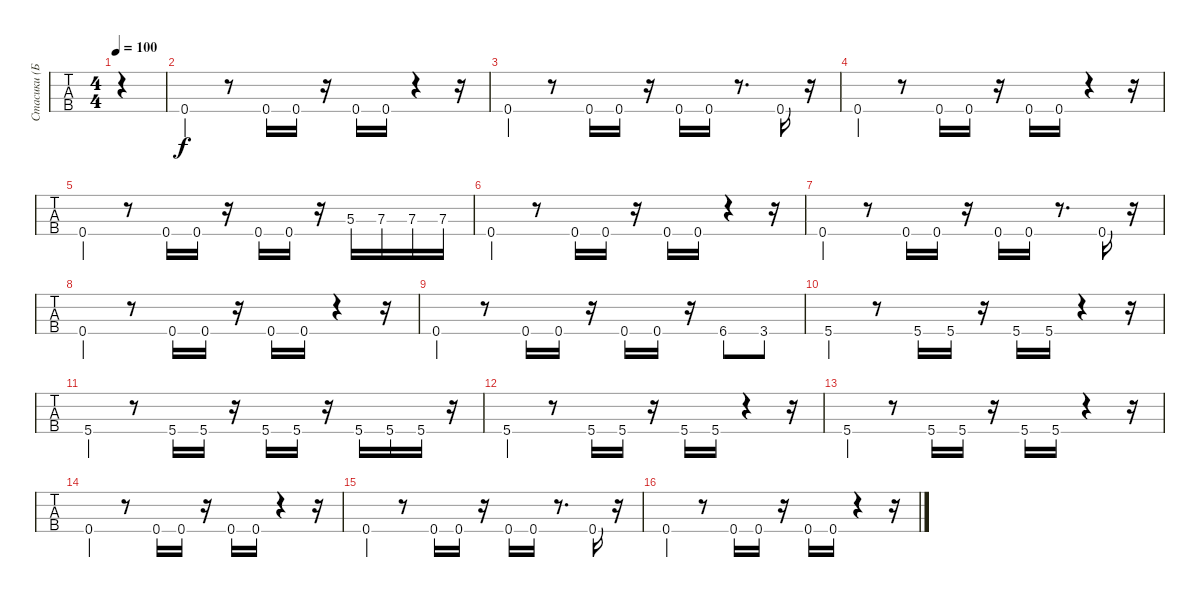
\track ("Стасики (Бас)" "Стасики (Б") {instrument electricbassfinger}
\staff {tabs}
\tuning (G2 D2 A1 E1) {hide}
\ts (4 4)
\tempo 100
\clef f4
\ks c
|
0.4.4 r.8 0.4.16 0.4.16 r.16 0.4.16 0.4.16 r.4 r.16 |
0.4.4 r.8 0.4.16 0.4.16 r.16 0.4.16 0.4.16 r.8{d} 0.4.16 r.16 |
0.4.4 r.8 0.4.16 0.4.16 r.16 0.4.16 0.4.16 r.4 r.16 |
0.4.4 r.8 0.4.16 0.4.16 r.16 0.4.16 0.4.16 r.16 5.3.16 7.3.16 7.3.16 7.3.16 |
0.4.4 r.8 0.4.16 0.4.16 r.16 0.4.16 0.4.16 r.4 r.16 |
0.4.4 r.8 0.4.16 0.4.16 r.16 0.4.16 0.4.16 r.8{d} 0.4.16 r.16 |
0.4.4 r.8 0.4.16 0.4.16 r.16 0.4.16 0.4.16 r.4 r.16 |
0.4.4 r.8 0.4.16 0.4.16 r.16 0.4.16 0.4.16 r.16 6.4.8 3.4.8 |
5.4.4 r.8 5.4.16 5.4.16 r.16 5.4.16 5.4.16 r.4 r.16 |
5.4.4 r.8 5.4.16 5.4.16 r.16 5.4.16 5.4.16 r.16 5.4.16 5.4.16 5.4.16 r.16 |
5.4.4 r.8 5.4.16 5.4.16 r.16 5.4.16 5.4.16 r.4 r.16 |
5.4.4 r.8 5.4.16 5.4.16 r.16 5.4.16 5.4.16 r.4 r.16 |
0.4.4 r.8 0.4.16 0.4.16 r.16 0.4.16 0.4.16 r.4 r.16 |
0.4.4 r.8 0.4.16 0.4.16 r.16 0.4.16 0.4.16 r.8{d} 0.4.16 r.16 |
0.4.4 r.8 0.4.16 0.4.16 r.16 0.4.16 0.4.16 r.4 r.16
